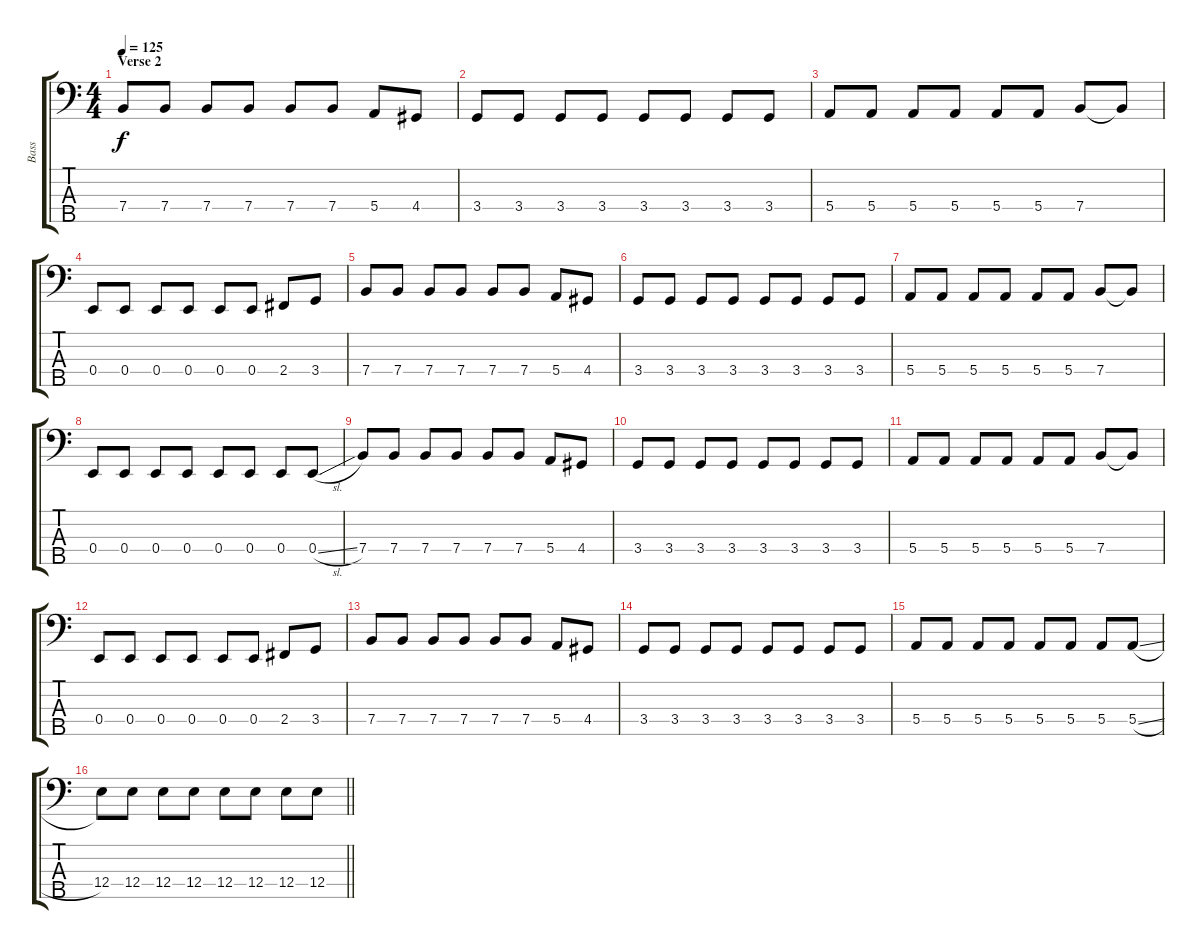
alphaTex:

\track ("Bass" "Bass") {instrument electricbassfinger}
\staff {score tabs}
\tuning (G2 D2 A1 E1 B0) {hide}
\ts (4 4)
\section ("" "Verse 2")
\tempo 125
\clef f4
\ks c
7.4.8{dy f} 7.4.8 7.4.8 7.4.8 7.4.8 7.4.8 5.4.8 4.4.8 |
3.4.8 3.4.8 3.4.8 3.4.8 3.4.8 3.4.8 3.4.8 3.4.8 |
5.4.8 5.4.8 5.4.8 5.4.8 5.4.8 5.4.8 7.4.8 7.4{t}.8 |
0.4.8 0.4.8 0.4.8 0.4.8 0.4.8 0.4.8 2.4.8 3.4.8 |
7.4.8 7.4.8 7.4.8 7.4.8 7.4.8 7.4.8 5.4.8 4.4.8 |
3.4.8 3.4.8 3.4.8 3.4.8 3.4.8 3.4.8 3.4.8 3.4.8 |
5.4.8 5.4.8 5.4.8 5.4.8 5.4.8 5.4.8 7.4.8 7.4{t}.8 |
0.4.8 0.4.8 0.4.8 0.4.8 0.4.8 0.4.8 0.4.8 0.4{sl}.8 |
7.4.8 7.4.8 7.4.8 7.4.8 7.4.8 7.4.8 5.4.8 4.4.8 |
3.4.8 3.4.8 3.4.8 3.4.8 3.4.8 3.4.8 3.4.8 3.4.8 |
5.4.8 5.4.8 5.4.8 5.4.8 5.4.8 5.4.8 7.4.8 7.4{t}.8 |
0.4.8 0.4.8 0.4.8 0.4.8 0.4.8 0.4.8 2.4.8 3.4.8 |
7.4.8 7.4.8 7.4.8 7.4.8 7.4.8 7.4.8 5.4.8 4.4.8 |
3.4.8 3.4.8 3.4.8 3.4.8 3.4.8 3.4.8 3.4.8 3.4.8 |
5.4.8 5.4.8 5.4.8 5.4.8 5.4.8 5.4.8 5.4.8 5.4{sl}.8 |
\barLineRight lightlight
12.4.8 12.4.8 12.4.8 12.4.8 12.4.8 12.4.8 12.4.8 12.4.8
